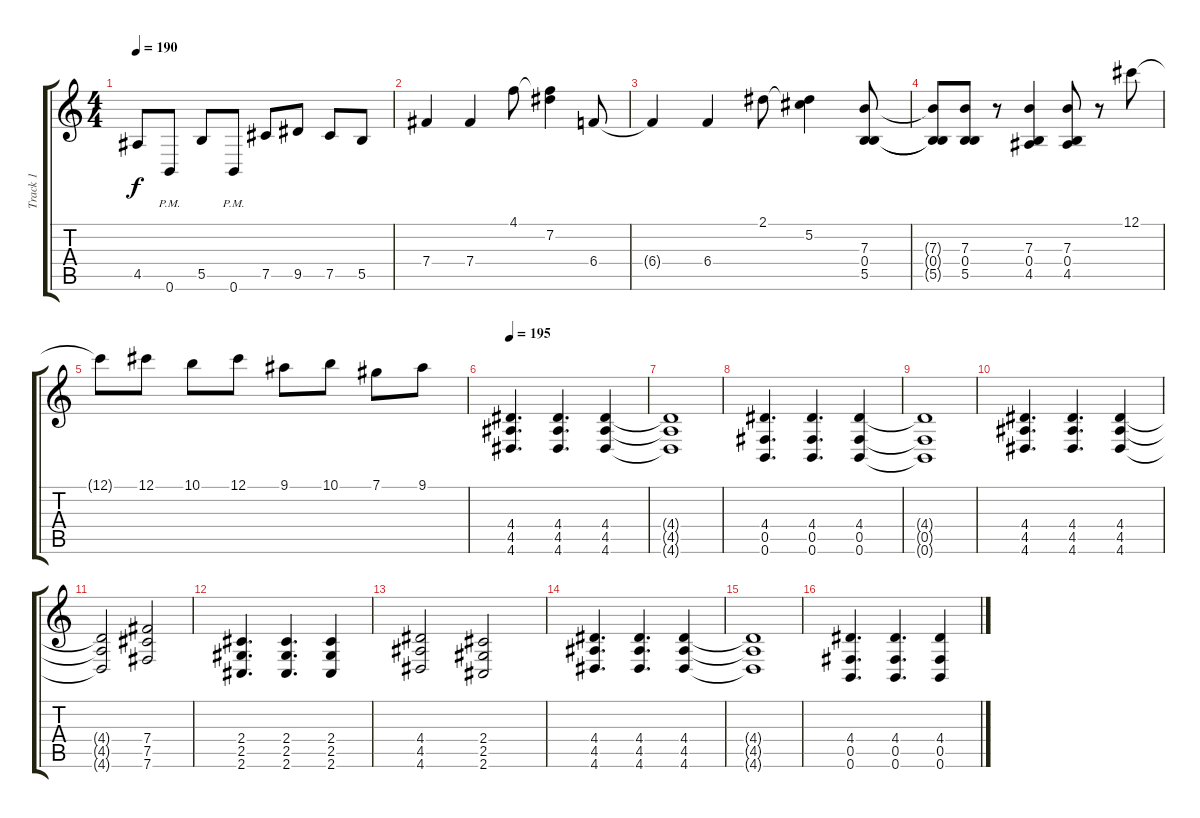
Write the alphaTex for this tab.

\track ("Track 1" "Track 1") {instrument distortionguitar}
\staff {score tabs}
\tuning (Db4 Ab3 E3 B2 Gb2 B1) {hide}
\ts (4 4)
\tempo 190
\clef g2
\ks c
4.5.8{dy f} 0.6{pm}.8 5.5.8 0.6{pm}.8 7.5.8 9.5.8 7.5.8 5.5.8 |
7.4.4 7.4.4 4.1.8 (4.1{t} 7.2).4 6.4.8 |
6.4{t}.4 6.4.4 2.1.8 (2.1{t} 5.2).4 (7.3 0.4 5.5).8 |
(7.3{t} 0.4{t} 5.5{t}).8 (7.3 0.4 5.5).8 r.8 (7.3 0.4 4.5).4 (7.3 0.4 4.5).8 r.8 12.1.8 |
12.1{t}.8 12.1.8 10.1.8 12.1.8 9.1.8 10.1.8 7.1.8 9.1.8 |
\tempo 195
(4.4 4.5 4.6).4{d} (4.4 4.5 4.6).4{d} (4.4 4.5 4.6).4 |
(4.4{t} 4.5{t} 4.6{t}).1 |
(4.4 0.5 0.6).4{d} (4.4 0.5 0.6).4{d} (4.4 0.5 0.6).4 |
(4.4{t} 0.5{t} 0.6{t}).1 |
(4.4 4.5 4.6).4{d} (4.4 4.5 4.6).4{d} (4.4 4.5 4.6).4 |
(4.4{t} 4.5{t} 4.6{t}).2 (7.4 7.5 7.6).2 |
(2.4 2.5 2.6).4{d} (2.4 2.5 2.6).4{d} (2.4 2.5 2.6).4 |
(4.4 4.5 4.6).2 (2.4 2.5 2.6).2 |
(4.4 4.5 4.6).4{d} (4.4 4.5 4.6).4{d} (4.4 4.5 4.6).4 |
(4.4{t} 4.5{t} 4.6{t}).1 |
(4.4 0.5 0.6).4{d} (4.4 0.5 0.6).4{d} (4.4 0.5 0.6).4
